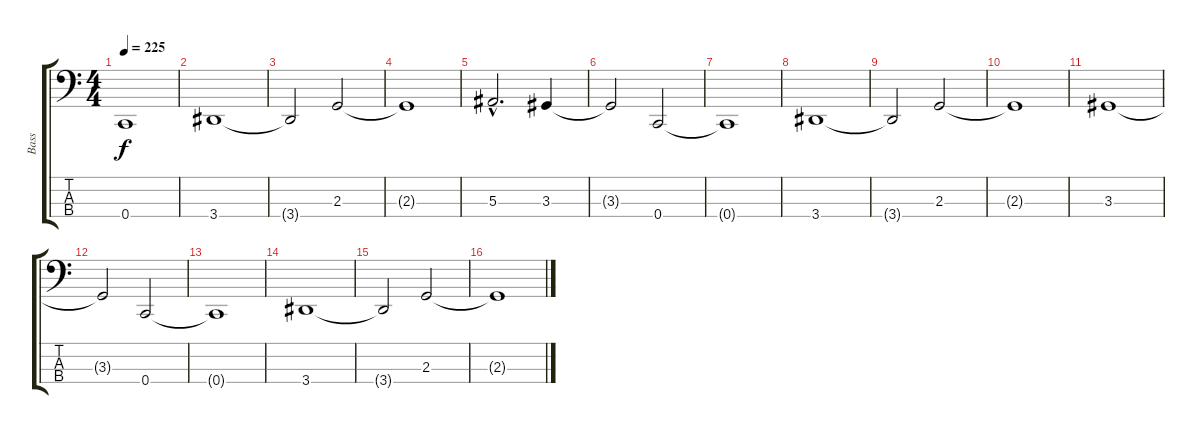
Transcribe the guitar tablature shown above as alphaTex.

\track ("Bass" "Bass") {instrument electricbassfinger}
\staff {score tabs}
\tuning (Eb2 Bb1 F1 C1) {hide}
\ts (4 4)
\tempo 225
\clef f4
\ks c
0.4{t}.1{dy f} |
3.4.1 |
3.4{t}.2 2.3.2 |
2.3{t}.1 |
5.3{hac}.2{d} 3.3.4 |
3.3{t}.2 0.4.2 |
0.4{t}.1 |
3.4.1 |
3.4{t}.2 2.3.2 |
2.3{t}.1 |
3.3.1 |
3.3{t}.2 0.4.2 |
0.4{t}.1 |
3.4.1 |
3.4{t}.2 2.3.2 |
2.3{t}.1
